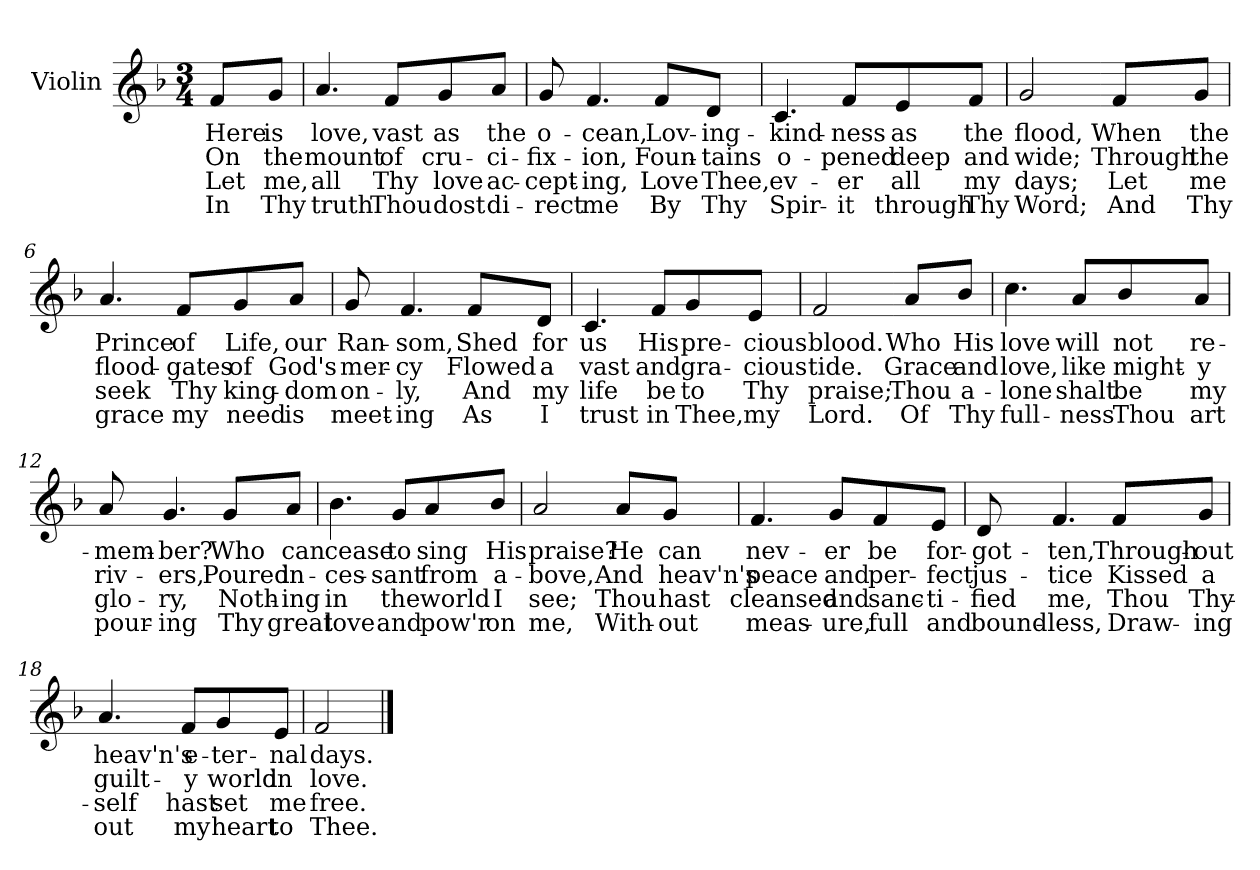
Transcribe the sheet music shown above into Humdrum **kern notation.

**kern	**text	**text	**text	**text
*part1	*part1	*part1	*part1	*part1
*staff1	*staff1	*staff1	*staff1	*staff1
*I"Violin	*	*	*	*
*I'Vln	*	*	*	*
*clefG2	*	*	*	*
*k[b-]	*	*	*	*
*F:	*	*	*	*
*M3/4	*	*	*	*
=	=	=	=	=
8f/L	Here	On	Let	In
8g/J	is	the	me,	Thy
=1	=1	=1	=1	=1
4.a/	love,	mount	all	truth
8f/L	vast	of	Thy	Thou
8g/	as	cru-	love	dost
8a/J	the	-ci-	ac-	di-
=2	=2	=2	=2	=2
8g/	o-	-fix-	-cept-	-rect
4.f/	-cean,	-ion,	-ing,	me
8f/L	Lov-	Foun-	Love	By
8d/J	-ing-	-tains	Thee,	Thy
=3	=3	=3	=3	=3
4.c/	-kind-	o-	ev-	Spir-
8f/L	-ness	-pened	-er	-it
8e/	as	deep	all	through
8f/J	the	and	my	Thy
=4	=4	=4	=4	=4
2g/	flood,	wide;	days;	Word;
!!LO:LB:g=z
=5-	=5-	=5-	=5-	=5-
8f/L	When	Through	Let	And
8g/J	the	the	me	Thy
=6	=6	=6	=6	=6
4.a/	Prince	flood-	seek	grace
8f/L	of	-gates	Thy	my
8g/	Life,	of	king-	need
8a/J	our	God's	-dom	is
=7	=7	=7	=7	=7
8g/	Ran-	mer-	on-	meet-
4.f/	-som,	-cy	-ly,	-ing
8f/L	Shed	Flowed	And	As
8d/J	for	a	my	I
=8	=8	=8	=8	=8
4.c/	us	vast	life	trust
8f/L	His	and	be	in
8g/	pre-	gra-	to	Thee,
8e/J	-cious	-cious	Thy	my
=9	=9	=9	=9	=9
2f/	blood.	tide.	praise;	Lord.
!!LO:LB:g=z
=10-	=10-	=10-	=10-	=10-
8a/L	Who	Grace	Thou	Of
8b-/J	His	and	a-	Thy
=11	=11	=11	=11	=11
4.cc\	love	love,	-lone	full-
8a/L	will	like	shalt	-ness
8b-/	not	might-	be	Thou
8a/J	re-	-y	my	art
=12	=12	=12	=12	=12
8a/	-mem-	riv-	glo-	pour-
4.g/	-ber?	-ers,	-ry,	-ing
8g/L	Who	Poured	Noth-	Thy
8a/J	can	in-	-ing	great
=13	=13	=13	=13	=13
4.b-\	cease	-ces-	in	love
8g/L	to	-sant	the	and
8a/	sing	from	world	pow'r
8b-/J	His	a-	I	on
=14	=14	=14	=14	=14
2a/	praise?	-bove,	see;	me,
!!LO:LB:g=z
=15-	=15-	=15-	=15-	=15-
8a/L	He	And	Thou	With-
8g/J	can	heav'n's	hast	-out
=16	=16	=16	=16	=16
4.f/	nev-	peace	cleansed	meas-
8g/L	-er	and	and	-ure,
8f/	be	per-	sanc-	full
8e/J	for-	-fect	-ti-	and
=17	=17	=17	=17	=17
8d/	-got-	jus-	-fied	bound-
4.f/	-ten,	-tice	me,	-less,
8f/L	Through-	Kissed	Thou	Draw-
8g/J	-out	a	Thy-	-ing
=18	=18	=18	=18	=18
4.a/	heav'n's	guilt-	-self	out
8f/L	e-	-y	hast	my
8g/	-ter-	world	set	heart
8e/J	-nal	in	me	to
=19	=19	=19	=19	=19
2f/	days.	love.	free.	Thee.
==	==	==	==	==
*-	*-	*-	*-	*-
